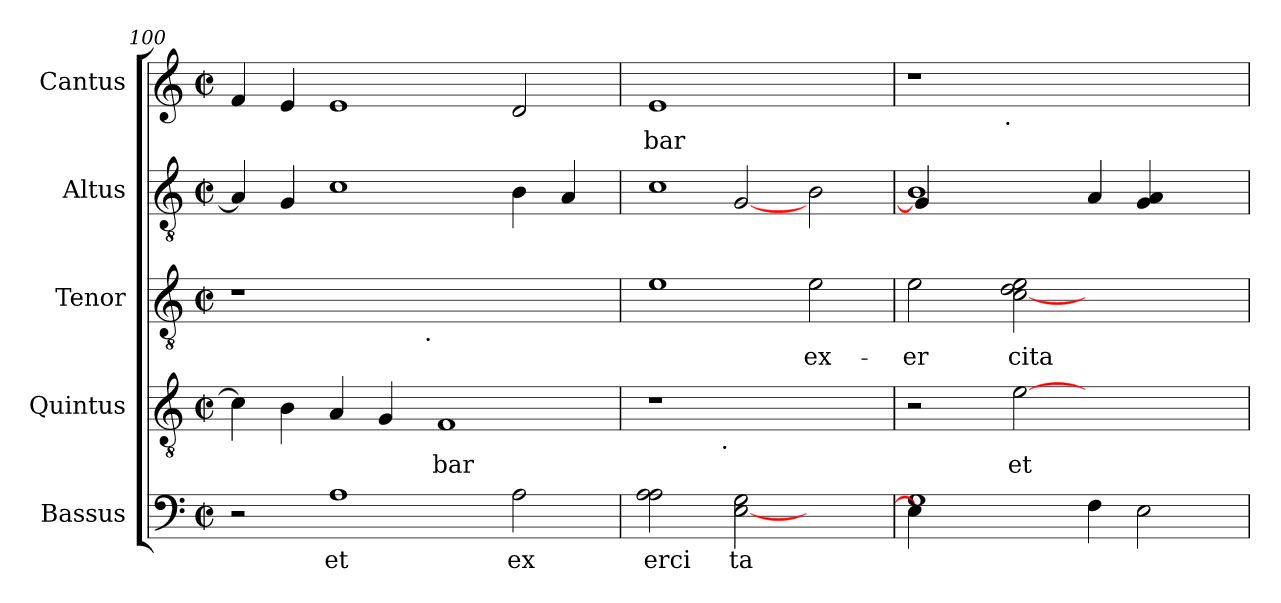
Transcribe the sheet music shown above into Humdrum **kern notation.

**kern	**text	**kern	**text	**kern	**text	**kern	**text	**kern	**text
*part5	*part5	*part4	*part4	*part3	*part3	*part2	*part2	*part1	*part1
*staff5	*staff5	*staff4	*staff4	*staff3	*staff3	*staff2	*staff2	*staff1	*staff1
*I"Bassus	*	*I"Quintus	*	*I"Tenor	*	*I"Altus	*	*I"Cantus	*
*clefF4	*	*clefGv2	*	*clefGv2	*	*clefGv2	*	*clefG2	*
*k[]	*	*k[]	*	*k[]	*	*k[]	*	*k[]	*
*C:	*	*C:	*	*C:	*	*C:	*	*C:	*
*M2/2	*	*M2/2	*	*M2/2	*	*M2/2	*	*M2/2	*
*met(c|)	*	*met(c|)	*	*met(c|)	*	*met(c|)	*	*met(c|)	*
=100	=100	=100	=100	=100	=100	=100	=100	=100	=100
!	!	!	!LO:LY:b:cj	!	!	!	!LO:LY:b:cj	!	!LO:LY:b:cj
*	*	*	*	*^	*	*	*	*	*
2r	.	4c\]	.	1r	2ryy	.	4A/]	.	4f/	--
!	!	!	!LO:LY:b:cj	!	!	!	!	!LO:LY:b:cj	!	!LO:LY:b:cj
.	.	4B\	.	.	.	.	4G/	.	4e/	--
!	!LO:LY:b:cj	!	!LO:LY:b:cj	!	!	!	!	!LO:LY:b:cj	!	!LO:LY:b:cj
1A	et	4A/	.	.	4...ryy	.	1c	.	1e	--
!	!	!	!LO:LY:b:cj	!	!	!	!	!	!	!
.	.	4G/	.	.	.	.	.	.	.	.
!	!	!	!	!	!LO:TX:b:t=.	!	!	!	!	!
.	.	.	.	.	1ryy	.	.	.	.	.
!	!	!	!LO:LY:b:cj	!	!	!	!	!	!	!
.	.	1F	bar	1ryy	.	.	.	.	.	.
!	!LO:LY:b:cj	!	!	!	!	!	!	!LO:LY:b:cj	!	!LO:LY:b:cj
2A\	ex	.	.	.	.	.	4B\	.	2d/	--
!	!	!	!	!	!	!	!	!LO:LY:b:cj	!	!
.	.	.	.	.	.	.	4A/	.	.	.
.	.	.	.	.	32ryy	.	.	.	.	.
=101	=101	=101	=101	=101	=101	=101	=101	=101	=101	=101
!	!LO:LY:b:cj	!	!	!	!	!	!	!	!	!LO:LY:b:cj
*	*	*^	*	*v	*v	*	*^	*	*	*
2A\ 2A\	erci	1r	4...ryy	.	1e	.	1c	2ryy	.	1e	-bar
!	!	!	!LO:TX:b:t=.	!	!	!	!	!	!	!	!
.	.	.	1ryy	.	.	.	.	.	.	.	.
!	!LO:LY:b:cj	!	!	!	!	!	!	!	!LO:LY:b:cj	!	!
2G\ [>2E\	ta	.	.	.	.	.	.	[>2G/	.	.	.
!	!	!	!	!	!	!LO:LY:b:cj	!	!	!	!	!
2ryy	.	2ryy	.	.	2e\	ex-	2B\	2ryy	.	2ryy	.
.	.	.	32ryy	.	.	.	.	.	.	.	.
!!LO:PB:g=z
=102	=102	=102	=102	=102	=102	=102	=102	=102	=102	=102	=102
*^	*	*	*	*	*	*	*	*	*	*	*
!	!	!LO:LY:b:cj	!	!	!	!	!LO:LY:b:cj	!	!	!LO:LY:b:cj	!	!
*	*	*	*v	*v	*	*	*	*	*	*	*^	*
1G	4E\]	.	2r	.	2e\	-er	1B	4G/]	.	1r	4ryy	.
.	1.ryy	.	.	.	.	.	.	4ryy	.	.	8...ryy	.
!	!	!	!	!	!	!	!	!	!	!	!LO:TX:b:t=.	!
.	.	.	.	.	.	.	.	.	.	.	1ryy	.
!	!	!	!	!LO:LY:b:cj	!	!LO:LY:b:cj	!	!	!	!	!	!
.	.	.	[>2e\	et	2e\ 2d\ [>2c\	cita	.	1ryy	.	.	.	.
!	!	!LO:LY:b:cj	!	!	!	!	!	!	!LO:LY:b:cj	!	!	!
4F\	.	.	2.ryy	.	2.ryy	.	4A/	.	.	2.ryy	.	.
!	!	!LO:LY:b:cj	!	!	!	!	!	!	!LO:LY:b:cj	!	!	!
2E\	.	.	.	.	.	.	4A/ 4G/	.	.	.	.	.
.	.	.	.	.	.	.	.	.	.	.	4ryy	.
.	.	.	.	.	.	.	4ryy	4ryy	.	.	.	.
.	.	.	.	.	.	.	.	.	.	.	64ryy	.
*	*	*	*	*	*	*	*v	*v	*	*	*	*
*v	*v	*	*	*	*	*	*	*	*v	*v	*
=	=	=	=	=	=	=	=	=	=
*-	*-	*-	*-	*-	*-	*-	*-	*-	*-
